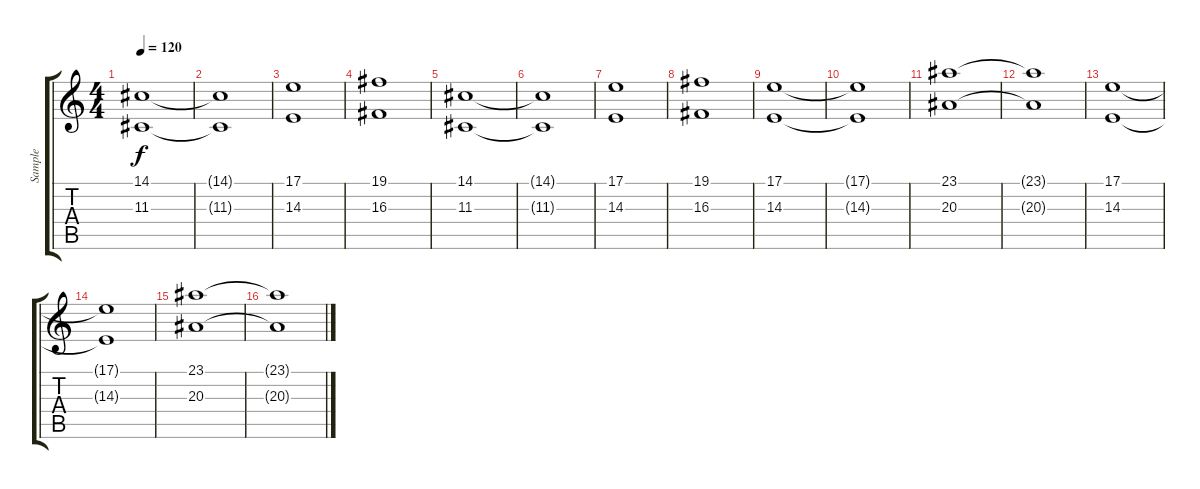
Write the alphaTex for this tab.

\track ("Sample" "Sample") {instrument stringensemble1}
\staff {score tabs}
\tuning (B3 Gb3 D3 A2 E2 B1) {hide}
\ts (4 4)
\tempo 120
\clef g2
\ks c
(14.1 11.3).1{dy f} |
(14.1{t} 11.3{t}).1 |
(17.1 14.3).1 |
(19.1 16.3).1 |
(14.1 11.3).1 |
(14.1{t} 11.3{t}).1 |
(17.1 14.3).1 |
(19.1 16.3).1 |
(17.1 14.3).1 |
(17.1{t} 14.3{t}).1 |
(23.1 20.3).1 |
(23.1{t} 20.3{t}).1 |
(17.1 14.3).1 |
(17.1{t} 14.3{t}).1 |
(23.1 20.3).1 |
(23.1{t} 20.3{t}).1
